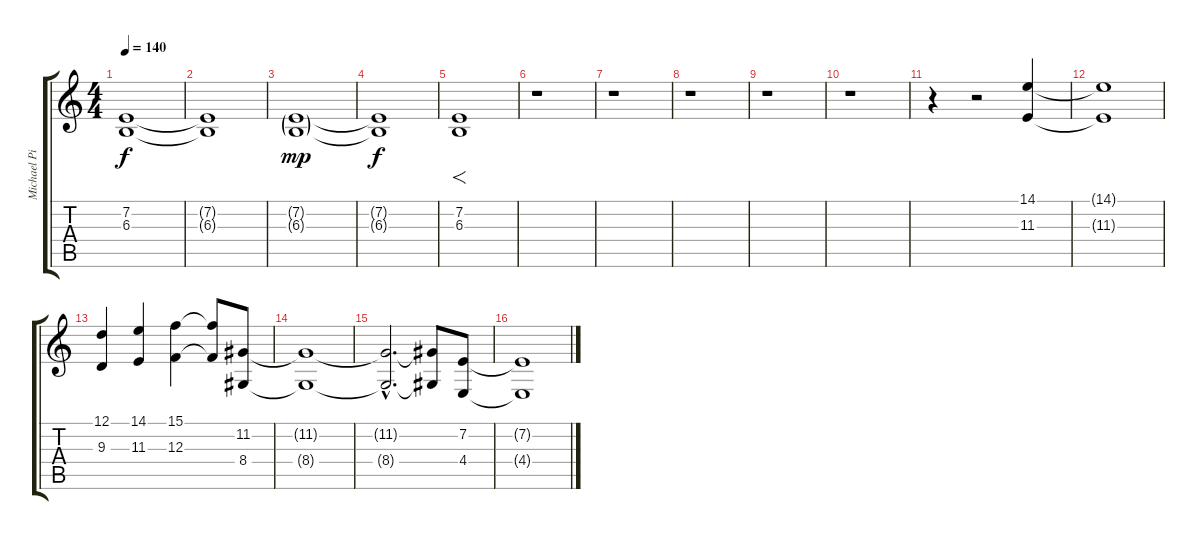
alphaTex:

\track ("Michael Pinella" "Michael Pi") {instrument stringensemble1}
\staff {score tabs}
\tuning (D4 A3 F3 C3 G2 D2) {hide}
\ts (4 4)
\tempo 140
\clef g2
\ks c
(7.2 6.3).1{dy f instrument stringensemble1} |
(7.2{t} 6.3{t}).1 |
(7.2{g} 6.3{g}).1{dy mp} |
(7.2{t} 6.3{t}).1{dy f} |
(7.2 6.3).1{f} |
r.1 |
r.1 |
r.1 |
r.1 |
r.1 |
r.4 r.2 (14.1 11.3).4{volume 16} |
(14.1{t} 11.3{t}).1 |
(12.1 9.3).4 (14.1 11.3).4 (15.1 12.3).4 (15.1{t} 12.3{t}).8 (11.2 8.4).8 |
(11.2{t} 8.4{t}).1 |
(11.2{hac t} 8.4{hac t}).2{d} (11.2{t} 8.4{t}).8 (7.2 4.4).8 |
(7.2{t} 4.4{t}).1
